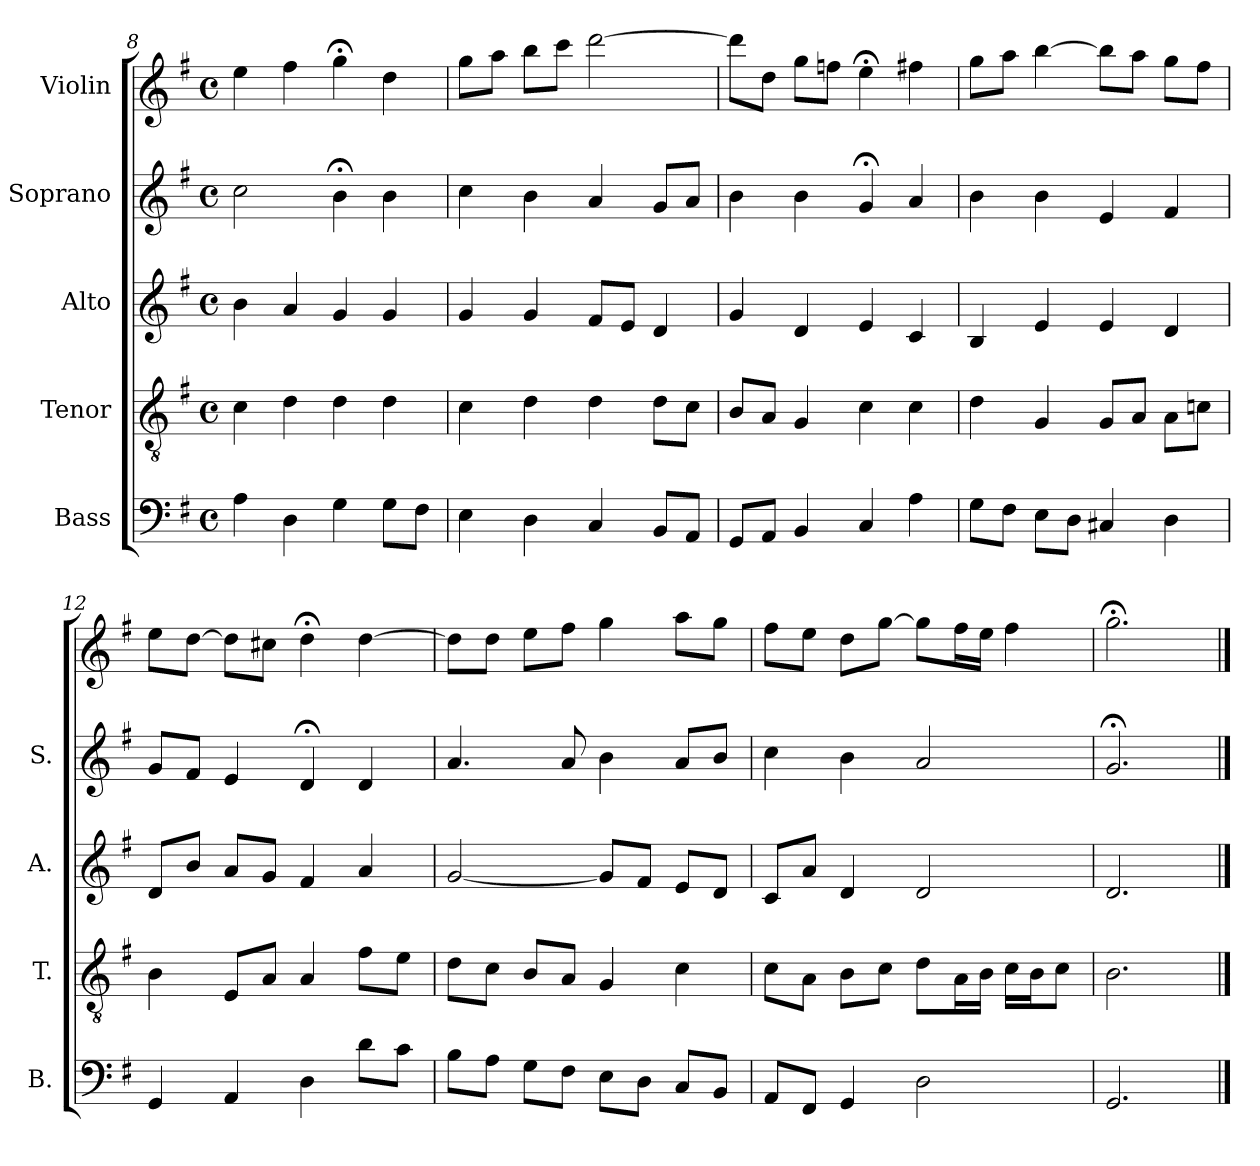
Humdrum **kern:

**kern	**kern	**kern	**kern	**kern
*part5	*part4	*part3	*part2	*part1
*staff5	*staff4	*staff3	*staff2	*staff1
*I"Bass	*I"Tenor	*I"Alto	*I"Soprano	*I"Violin
*I'B.	*I'T.	*I'A.	*I'S.	*
!!LO:PB:g=z
*clefF4	*clefGv2	*clefG2	*clefG2	*clefG2
*k[f#]	*k[f#]	*k[f#]	*k[f#]	*k[f#]
*G:	*G:	*G:	*G:	*G:
*M4/4	*M4/4	*M4/4	*M4/4	*M4/4
*met(c)	*met(c)	*met(c)	*met(c)	*met(c)
=8	=8	=8	=8	=8
4A\	4c\	4b\	2cc\	4ee\
4D\	4d\	4a/	.	4ff#\
4G\	4d\	4g/	4b;<\	4gg;<\
8G\L	4d\	4g/	4b\	4dd\
8F#\J	.	.	.	.
=9	=9	=9	=9	=9
4E\	4c\	4g/	4cc\	8gg\L
.	.	.	.	8aa\J
4D\	4d\	4g/	4b\	8bb\L
.	.	.	.	8ccc\J
4C/	4d\	8f#/L	4a/	[2ddd\
.	.	8e/J	.	.
8BB/L	8d\L	4d/	8g/L	.
8AA/J	8c\J	.	8a/J	.
=10	=10	=10	=10	=10
8GG/L	8B/L	4g/	4b\	8ddd\L]
8AA/J	8A/J	.	.	8dd\J
4BB/	4G/	4d/	4b\	8gg\L
.	.	.	.	8ffn\J
4C/	4c\	4e/	4g;</	4ee;<\
4A\	4c\	4c/	4a/	4ff#X\
=11	=11	=11	=11	=11
8G\L	4d\	4B/	4b\	8gg\L
8F#\J	.	.	.	8aa\J
8E\L	4G/	4e/	4b\	[4bb\
8D\J	.	.	.	.
4C#X/	8G/L	4e/	4e/	8bb\L]
.	8A/J	.	.	8aa\J
4D\	8A\L	4d/	4f#/	8gg\L
.	8cn\J	.	.	8ff#\J
!!LO:LB:g=z
=12	=12	=12	=12	=12
4GG/	4B\	8d/L	8g/L	8ee\L
.	.	8b/J	8f#/J	[8dd\J
4AA/	8E/L	8a/L	4e/	8dd\L]
.	8A/J	8g/J	.	8cc#X\J
4D\	4A/	4f#/	4d;</	4dd;<\
8d\L	8f#\L	4a/	4d/	[4dd\
8c\J	8e\J	.	.	.
=13	=13	=13	=13	=13
8B\L	8d\L	[2g/	4.a/	8dd\L]
8A\J	8c\J	.	.	8dd\J
8G\L	8B/L	.	.	8ee\L
8F#\J	8A/J	.	8a/	8ff#\J
8E\L	4G/	8g/L]	4b\	4gg\
8D\J	.	8f#/J	.	.
8C/L	4c\	8e/L	8a/L	8aa\L
8BB/J	.	8d/J	8b/J	8gg\J
=14	=14	=14	=14	=14
8AA/L	8c\L	8c/L	4cc\	8ff#\L
8FF#/J	8A\J	8a/J	.	8ee\J
4GG/	8B\L	4d/	4b\	8dd\L
.	8c\J	.	.	[8gg\J
2D\	8d\L	2d/	2a/	8gg\L]
.	16A\L	.	.	16ff#\L
.	16B\JJ	.	.	16ee\JJ
.	16c\LL	.	.	4ff#\
.	16B\J	.	.	.
.	8c\J	.	.	.
=15	=15	=15	=15	=15
2.GG/	2.B\	2.d/	2.g;</	2.gg;<\
==	==	==	==	==
*-	*-	*-	*-	*-
